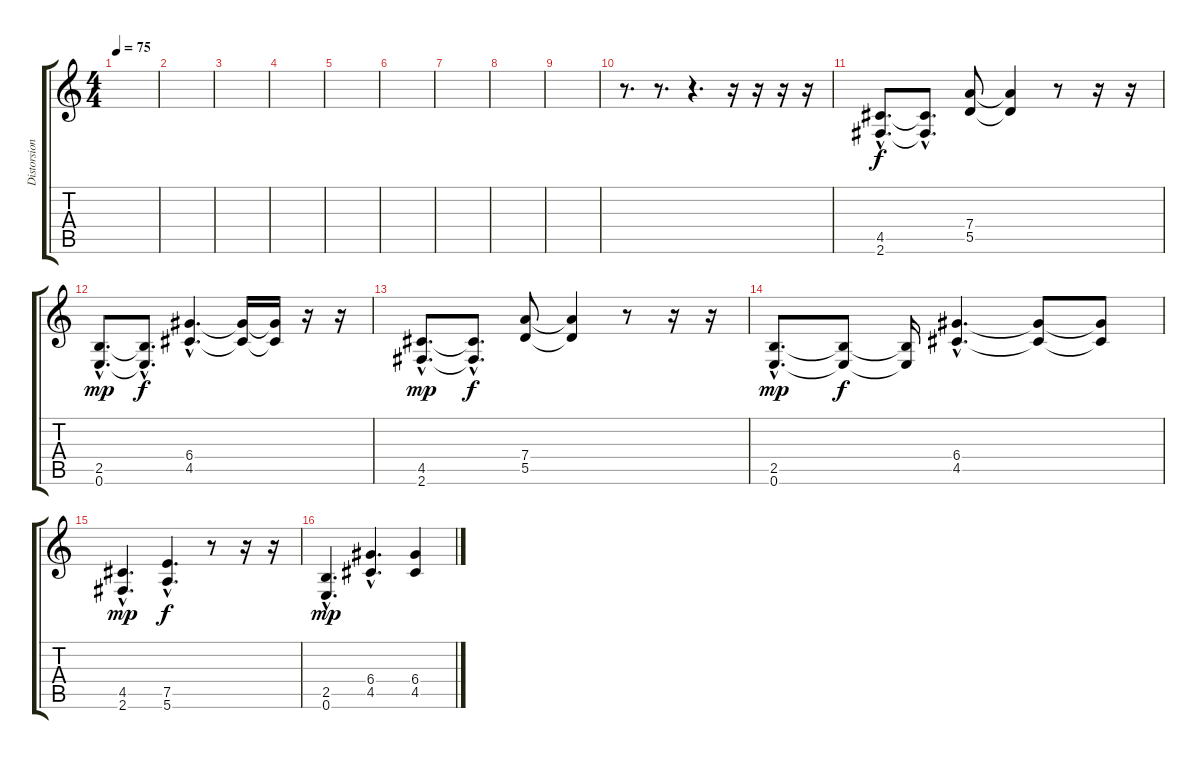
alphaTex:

\track ("Distorsion rythm" "Distorsion") {instrument distortionguitar}
\staff {score tabs}
\tuning (E4 B3 G3 D3 A2 E2) {hide}
\ts (4 4)
\tempo 75
\clef g2
\ks c
|
|
|
|
|
|
|
|
|
r.8{d} r.8{d} r.4{d} r.16 r.16 r.16 r.16 |
(4.5{hac} 2.6{hac}).8{d} (4.5{hac t} 2.6{hac t}).8{d dy f} (7.4 5.5).8 (7.4{t} 5.5{t}).4 r.8 r.16 r.16 |
(2.5{hac} 0.6{hac}).8{d dy mp} (2.5{hac t} 0.6{hac t}).8{d dy f} (6.4{hac} 4.5{hac}).4{d} (6.4{t} 4.5{t}).16 (6.4{t} 4.5{t}).16 r.16 r.16 |
(4.5{hac} 2.6{hac}).8{d dy mp} (4.5{hac t} 2.6{hac t}).8{d dy f} (7.4 5.5).8 (7.4{t} 5.5{t}).4 r.8 r.16 r.16 |
(2.5{hac} 0.6{hac}).8{d dy mp} (2.5{t} 0.6{t}).8{dy f} (2.5{t} 0.6{t}).16 (6.4{hac} 4.5{hac}).4{d} (6.4{t} 4.5{t}).8 (6.4{t} 4.5{t}).8 |
(4.5{hac} 2.6{hac}).4{d dy mp} (7.5{hac} 5.6{hac}).4{d dy f} r.8 r.16 r.16 |
(2.5{hac} 0.6{hac}).4{d dy mp} (6.4{hac} 4.5{hac}).4{d} (6.4 4.5).4
